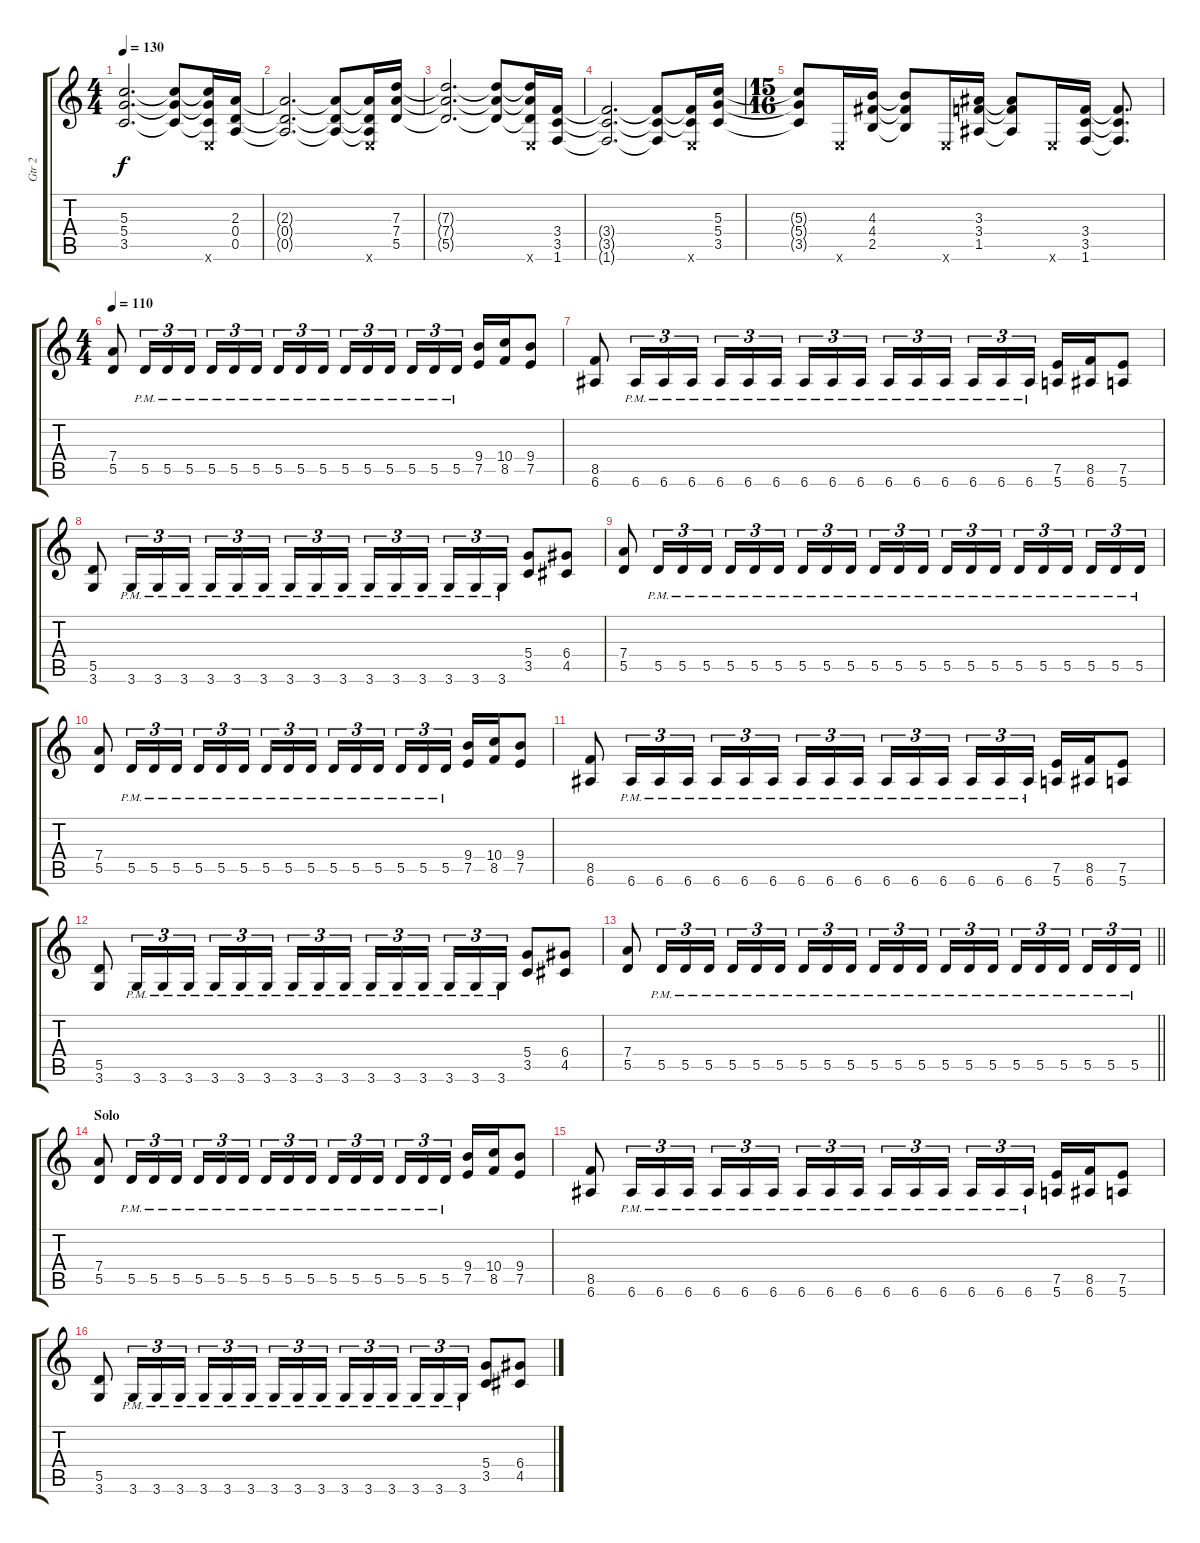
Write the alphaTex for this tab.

\track ("Gtr 2" "Gtr 2") {instrument distortionguitar}
\staff {score tabs}
\tuning (E4 B3 G3 D3 A2 E2) {hide}
\ts (4 4)
\tempo 130
\clef g2
\ks c
(5.3{t} 5.4{t} 3.5{t}).2{d dy f} (5.3{t} 5.4{t} 3.5{t}).8 (5.3{t} 5.4{t} 3.5{t} 0.6{x}).16 (2.3 0.4 0.5).16 |
(2.3{t} 0.4{t} 0.5{t}).2{d} (2.3{t} 0.4{t} 0.5{t}).8 (2.3{t} 0.4{t} 0.5{t} 0.6{x}).16 (7.3 7.4 5.5).16 |
(7.3{t} 7.4{t} 5.5{t}).2{d} (7.3{t} 7.4{t} 5.5{t}).8 (7.3{t} 7.4{t} 5.5{t} 0.6{x}).16 (3.4 3.5 1.6).16 |
(3.4{t} 3.5{t} 1.6{t}).2{d} (3.4{t} 3.5{t} 1.6{t}).8 (3.4{t} 3.5{t} 0.6{x}).16 (5.3 5.4 3.5).16 |
\ts (15 16)
(5.3{t} 5.4{t} 3.5{t}).8 0.6{x}.16 (4.3 4.4 2.5).16 (4.3{t} 4.4{t} 2.5{t}).8 0.6{x}.16 (3.3 3.4 1.5).16 (3.3{t} 3.4{t} 1.5{t}).8 0.6{x}.16 (3.4 3.5 1.6).16 (3.4{t} 3.5{t} 1.6{t}).8{d} |
\ts (4 4)
\tempo 110
(7.4 5.5).8 5.5{pm}.16{tu (3 2)} 5.5{pm}.16{tu (3 2)} 5.5{pm}.16{tu (3 2)} 5.5{pm}.16{tu (3 2)} 5.5{pm}.16{tu (3 2)} 5.5{pm}.16{tu (3 2) beam splitsecondary} 5.5{pm}.16{tu (3 2)} 5.5{pm}.16{tu (3 2)} 5.5{pm}.16{tu (3 2)} 5.5{pm}.16{tu (3 2)} 5.5{pm}.16{tu (3 2)} 5.5{pm}.16{tu (3 2) beam splitsecondary} 5.5{pm}.16{tu (3 2)} 5.5{pm}.16{tu (3 2)} 5.5{pm}.16{tu (3 2)} (9.4 7.5).16 (10.4 8.5).16 (9.4 7.5).8 |
(8.5 6.6).8 6.6{pm}.16{tu (3 2)} 6.6{pm}.16{tu (3 2)} 6.6{pm}.16{tu (3 2)} 6.6{pm}.16{tu (3 2)} 6.6{pm}.16{tu (3 2)} 6.6{pm}.16{tu (3 2) beam splitsecondary} 6.6{pm}.16{tu (3 2)} 6.6{pm}.16{tu (3 2)} 6.6{pm}.16{tu (3 2)} 6.6{pm}.16{tu (3 2)} 6.6{pm}.16{tu (3 2)} 6.6{pm}.16{tu (3 2) beam splitsecondary} 6.6{pm}.16{tu (3 2)} 6.6{pm}.16{tu (3 2)} 6.6{pm}.16{tu (3 2)} (7.5 5.6).16 (8.5 6.6).16 (7.5 5.6).8 |
(5.5 3.6).8 3.6{pm}.16{tu (3 2)} 3.6{pm}.16{tu (3 2)} 3.6{pm}.16{tu (3 2)} 3.6{pm}.16{tu (3 2)} 3.6{pm}.16{tu (3 2)} 3.6{pm}.16{tu (3 2) beam splitsecondary} 3.6{pm}.16{tu (3 2)} 3.6{pm}.16{tu (3 2)} 3.6{pm}.16{tu (3 2)} 3.6{pm}.16{tu (3 2)} 3.6{pm}.16{tu (3 2)} 3.6{pm}.16{tu (3 2) beam splitsecondary} 3.6{pm}.16{tu (3 2)} 3.6{pm}.16{tu (3 2)} 3.6{pm}.16{tu (3 2)} (5.4 3.5).8 (6.4 4.5).8 |
(7.4 5.5).8 5.5{pm}.16{tu (3 2)} 5.5{pm}.16{tu (3 2)} 5.5{pm}.16{tu (3 2)} 5.5{pm}.16{tu (3 2)} 5.5{pm}.16{tu (3 2)} 5.5{pm}.16{tu (3 2) beam splitsecondary} 5.5{pm}.16{tu (3 2)} 5.5{pm}.16{tu (3 2)} 5.5{pm}.16{tu (3 2)} 5.5{pm}.16{tu (3 2)} 5.5{pm}.16{tu (3 2)} 5.5{pm}.16{tu (3 2) beam splitsecondary} 5.5{pm}.16{tu (3 2)} 5.5{pm}.16{tu (3 2)} 5.5{pm}.16{tu (3 2)} 5.5{pm}.16{tu (3 2)} 5.5{pm}.16{tu (3 2)} 5.5{pm}.16{tu (3 2) beam splitsecondary} 5.5{pm}.16{tu (3 2)} 5.5{pm}.16{tu (3 2)} 5.5{pm}.16{tu (3 2)} |
(7.4 5.5).8 5.5{pm}.16{tu (3 2)} 5.5{pm}.16{tu (3 2)} 5.5{pm}.16{tu (3 2)} 5.5{pm}.16{tu (3 2)} 5.5{pm}.16{tu (3 2)} 5.5{pm}.16{tu (3 2) beam splitsecondary} 5.5{pm}.16{tu (3 2)} 5.5{pm}.16{tu (3 2)} 5.5{pm}.16{tu (3 2)} 5.5{pm}.16{tu (3 2)} 5.5{pm}.16{tu (3 2)} 5.5{pm}.16{tu (3 2) beam splitsecondary} 5.5{pm}.16{tu (3 2)} 5.5{pm}.16{tu (3 2)} 5.5{pm}.16{tu (3 2)} (9.4 7.5).16 (10.4 8.5).16 (9.4 7.5).8 |
(8.5 6.6).8 6.6{pm}.16{tu (3 2)} 6.6{pm}.16{tu (3 2)} 6.6{pm}.16{tu (3 2)} 6.6{pm}.16{tu (3 2)} 6.6{pm}.16{tu (3 2)} 6.6{pm}.16{tu (3 2) beam splitsecondary} 6.6{pm}.16{tu (3 2)} 6.6{pm}.16{tu (3 2)} 6.6{pm}.16{tu (3 2)} 6.6{pm}.16{tu (3 2)} 6.6{pm}.16{tu (3 2)} 6.6{pm}.16{tu (3 2) beam splitsecondary} 6.6{pm}.16{tu (3 2)} 6.6{pm}.16{tu (3 2)} 6.6{pm}.16{tu (3 2)} (7.5 5.6).16 (8.5 6.6).16 (7.5 5.6).8 |
(5.5 3.6).8 3.6{pm}.16{tu (3 2)} 3.6{pm}.16{tu (3 2)} 3.6{pm}.16{tu (3 2)} 3.6{pm}.16{tu (3 2)} 3.6{pm}.16{tu (3 2)} 3.6{pm}.16{tu (3 2) beam splitsecondary} 3.6{pm}.16{tu (3 2)} 3.6{pm}.16{tu (3 2)} 3.6{pm}.16{tu (3 2)} 3.6{pm}.16{tu (3 2)} 3.6{pm}.16{tu (3 2)} 3.6{pm}.16{tu (3 2) beam splitsecondary} 3.6{pm}.16{tu (3 2)} 3.6{pm}.16{tu (3 2)} 3.6{pm}.16{tu (3 2)} (5.4 3.5).8 (6.4 4.5).8 |
\barLineRight lightlight
(7.4 5.5).8 5.5{pm}.16{tu (3 2)} 5.5{pm}.16{tu (3 2)} 5.5{pm}.16{tu (3 2)} 5.5{pm}.16{tu (3 2)} 5.5{pm}.16{tu (3 2)} 5.5{pm}.16{tu (3 2) beam splitsecondary} 5.5{pm}.16{tu (3 2)} 5.5{pm}.16{tu (3 2)} 5.5{pm}.16{tu (3 2)} 5.5{pm}.16{tu (3 2)} 5.5{pm}.16{tu (3 2)} 5.5{pm}.16{tu (3 2) beam splitsecondary} 5.5{pm}.16{tu (3 2)} 5.5{pm}.16{tu (3 2)} 5.5{pm}.16{tu (3 2)} 5.5{pm}.16{tu (3 2)} 5.5{pm}.16{tu (3 2)} 5.5{pm}.16{tu (3 2) beam splitsecondary} 5.5{pm}.16{tu (3 2)} 5.5{pm}.16{tu (3 2)} 5.5{pm}.16{tu (3 2)} |
\section ("" "Solo")
(7.4 5.5).8{volume 9} 5.5{pm}.16{tu (3 2)} 5.5{pm}.16{tu (3 2)} 5.5{pm}.16{tu (3 2)} 5.5{pm}.16{tu (3 2)} 5.5{pm}.16{tu (3 2)} 5.5{pm}.16{tu (3 2) beam splitsecondary} 5.5{pm}.16{tu (3 2)} 5.5{pm}.16{tu (3 2)} 5.5{pm}.16{tu (3 2)} 5.5{pm}.16{tu (3 2)} 5.5{pm}.16{tu (3 2)} 5.5{pm}.16{tu (3 2) beam splitsecondary} 5.5{pm}.16{tu (3 2)} 5.5{pm}.16{tu (3 2)} 5.5{pm}.16{tu (3 2)} (9.4 7.5).16 (10.4 8.5).16 (9.4 7.5).8 |
(8.5 6.6).8 6.6{pm}.16{tu (3 2)} 6.6{pm}.16{tu (3 2)} 6.6{pm}.16{tu (3 2)} 6.6{pm}.16{tu (3 2)} 6.6{pm}.16{tu (3 2)} 6.6{pm}.16{tu (3 2) beam splitsecondary} 6.6{pm}.16{tu (3 2)} 6.6{pm}.16{tu (3 2)} 6.6{pm}.16{tu (3 2)} 6.6{pm}.16{tu (3 2)} 6.6{pm}.16{tu (3 2)} 6.6{pm}.16{tu (3 2) beam splitsecondary} 6.6{pm}.16{tu (3 2)} 6.6{pm}.16{tu (3 2)} 6.6{pm}.16{tu (3 2)} (7.5 5.6).16 (8.5 6.6).16 (7.5 5.6).8 |
(5.5 3.6).8 3.6{pm}.16{tu (3 2)} 3.6{pm}.16{tu (3 2)} 3.6{pm}.16{tu (3 2)} 3.6{pm}.16{tu (3 2)} 3.6{pm}.16{tu (3 2)} 3.6{pm}.16{tu (3 2) beam splitsecondary} 3.6{pm}.16{tu (3 2)} 3.6{pm}.16{tu (3 2)} 3.6{pm}.16{tu (3 2)} 3.6{pm}.16{tu (3 2)} 3.6{pm}.16{tu (3 2)} 3.6{pm}.16{tu (3 2) beam splitsecondary} 3.6{pm}.16{tu (3 2)} 3.6{pm}.16{tu (3 2)} 3.6{pm}.16{tu (3 2)} (5.4 3.5).8 (6.4 4.5).8
